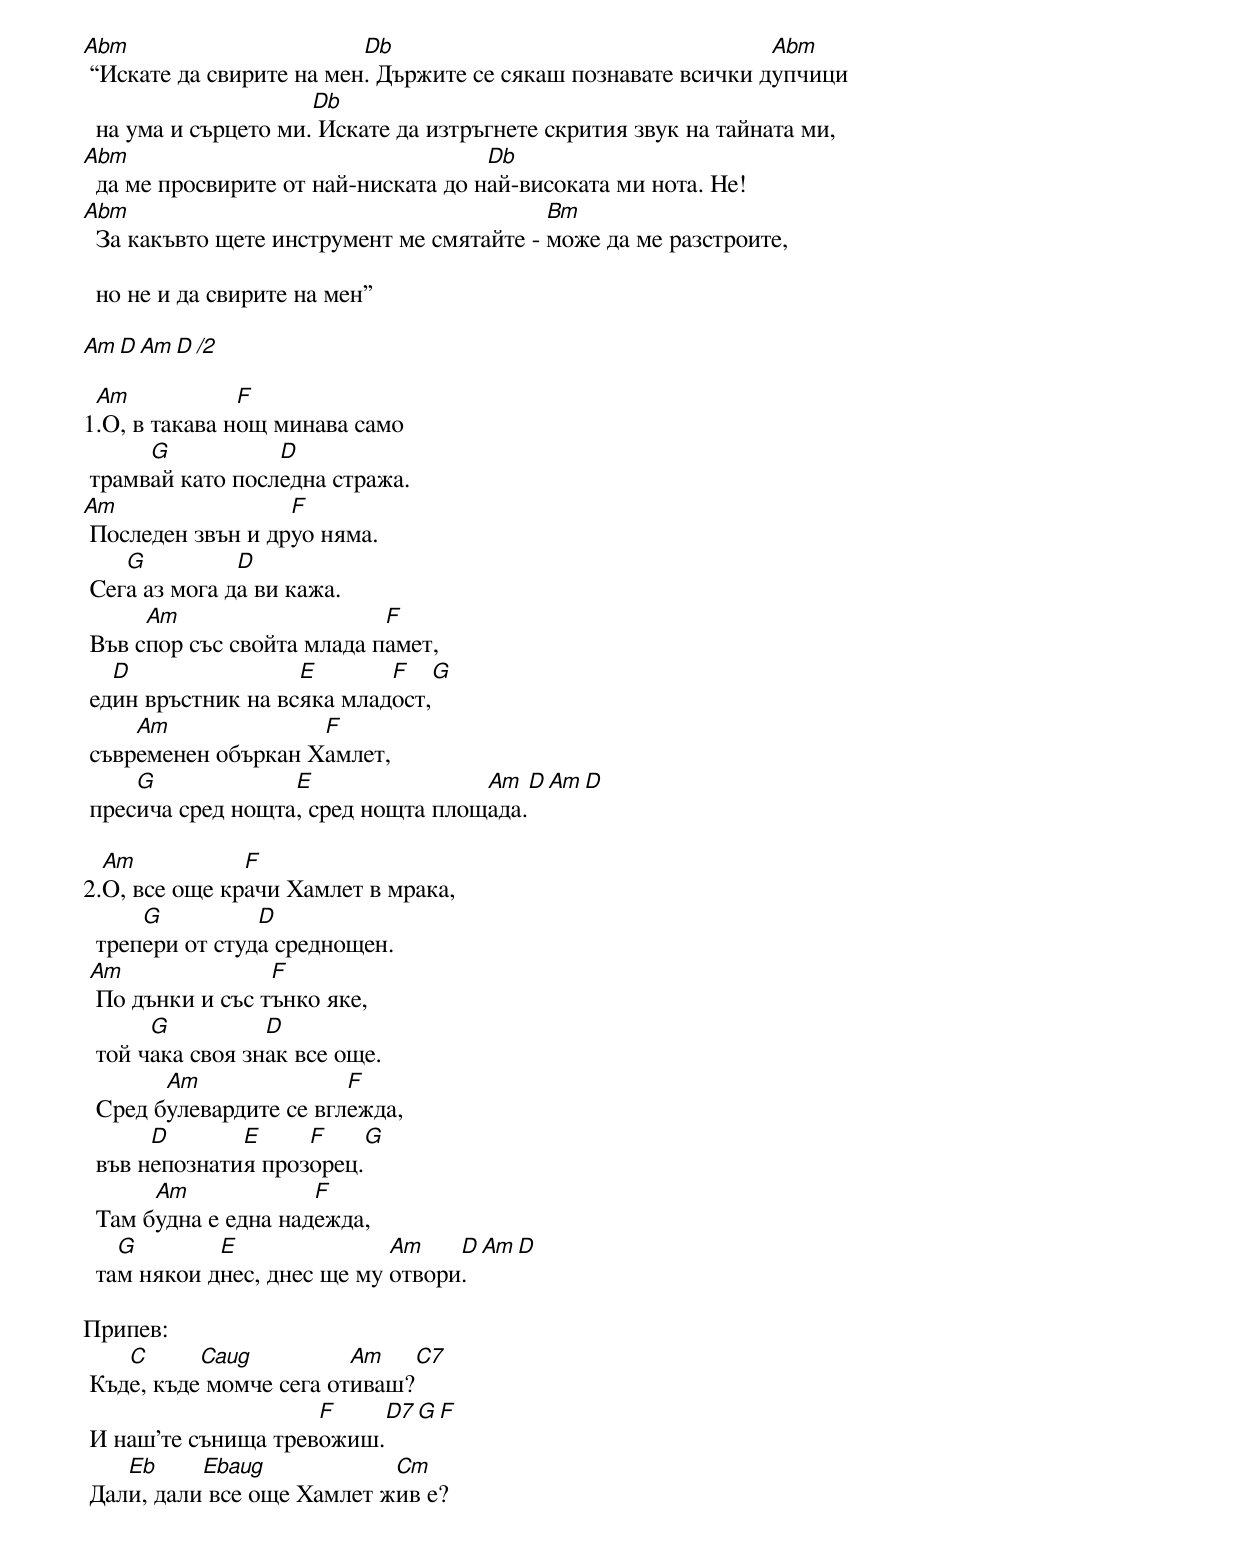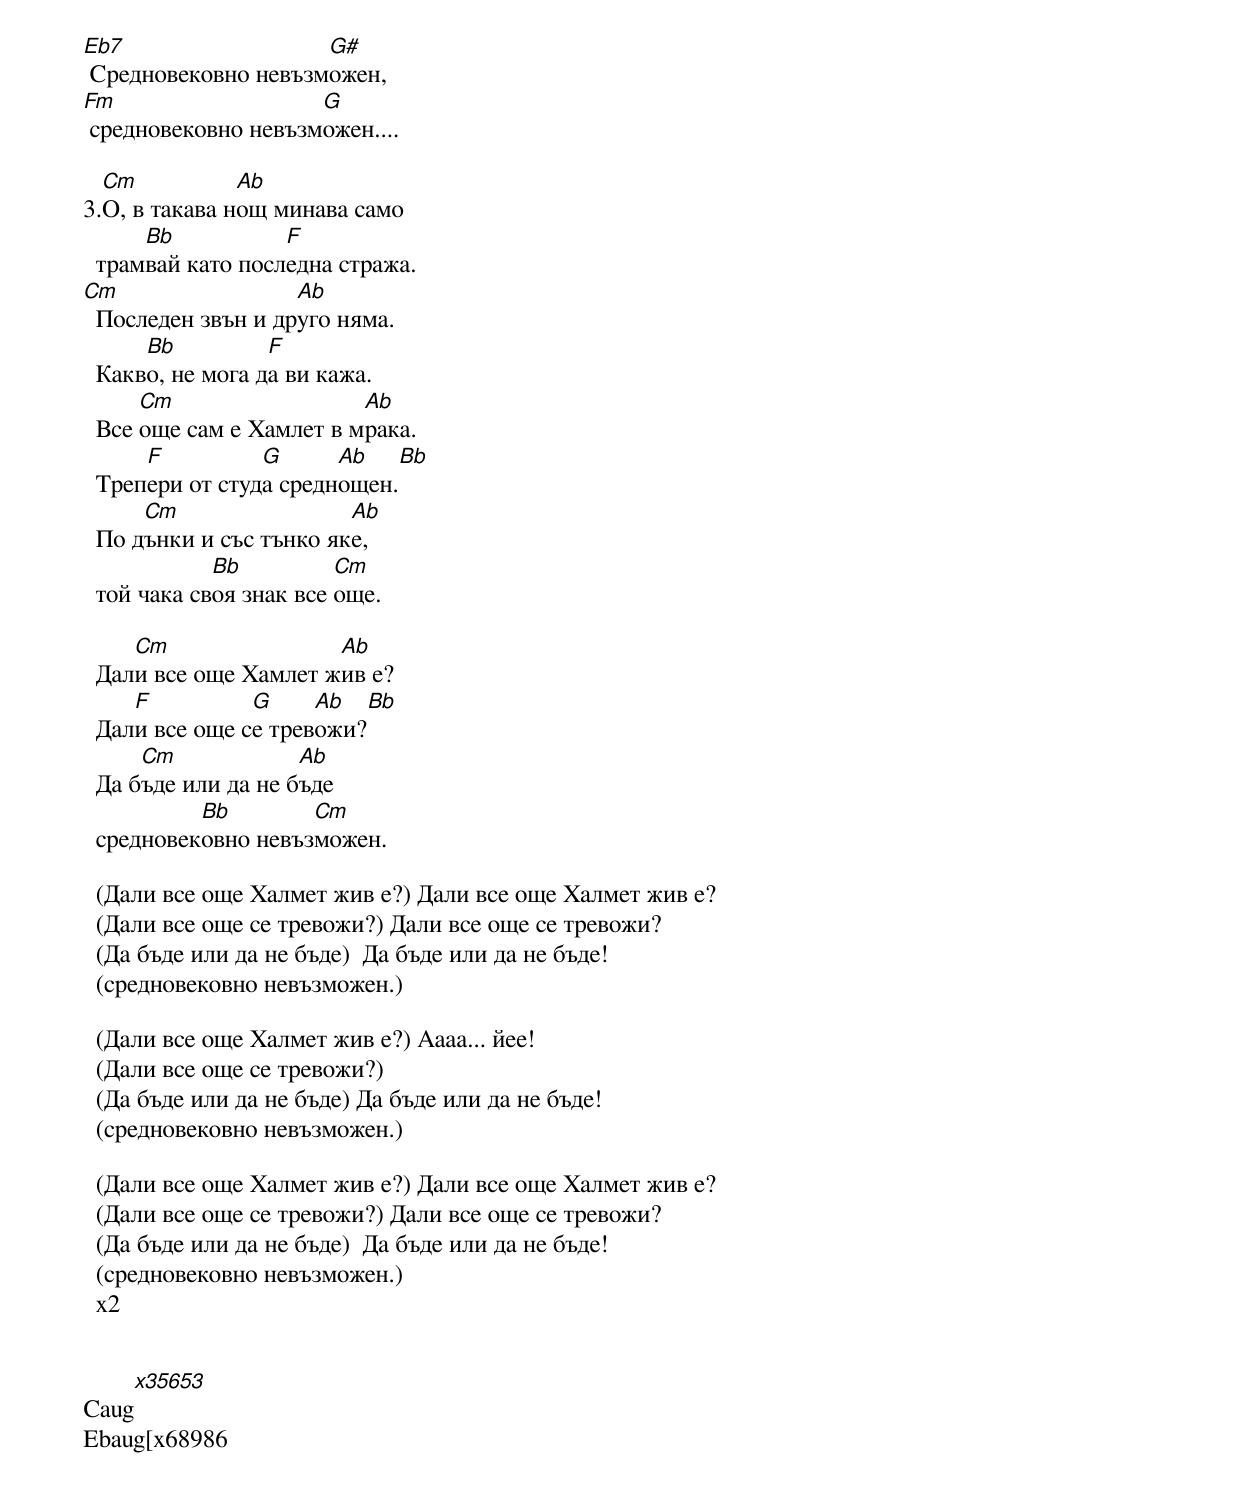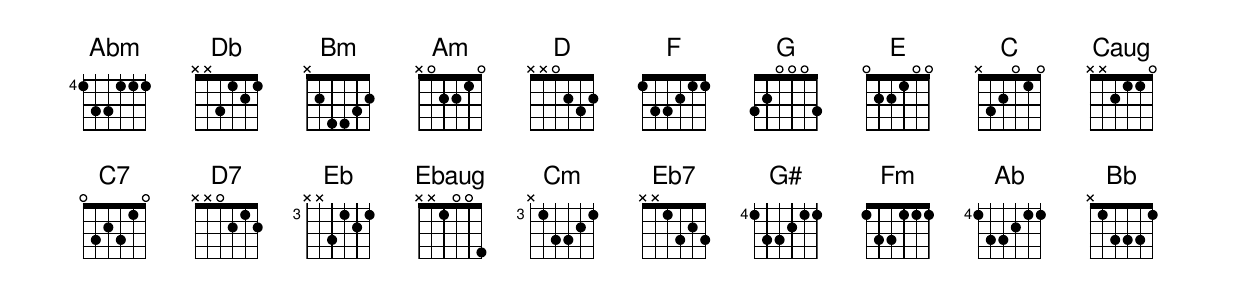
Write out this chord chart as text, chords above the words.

Abm                       Db                                   Abm
 “Искате да свирите на мен. Държите се сякаш познавате всички дупчици
                      Db
  на ума и сърцето ми. Искате да изтръгнете скрития звук на тайната ми,
Abm                                   Db
  да ме просвирите от най-ниската до най-високата ми нота. Не!
Abm                                        Bm
  За какъвто щете инструмент ме смятайте - може да ме разстроите,

  но не и да свирите на мен”

 Am D Am D /2

 Am            F
1.О, в такава нощ минава само
      G           D
 трамвай като последна стража.
Am                 F
 Последен звън и друо няма.
    G          D
 Сега аз мога да ви кажа.
      Am                    F
 Във спор със свойта млада памет,
   D                E       F    G
 един връстник на всяка младост,
     Am              F
 съвременен объркан Хамлет,
     G             E                Am   D   Am  D
 пресича сред нощта, сред нощта площада.

  Am           F
2.О, все още крачи Хамлет в мрака,
      G          D
  трепери от студа среднощен.
 Am               F
  По дънки и със тънко яке,
       G          D
  той чака своя знак все още.
        Am               F
  Сред булевардите се вглежда,
       D       E     F     G
  във непознатия прозорец.
       Am             F
  Там будна е една надежда,
    G        E               Am    D   Am D
  там някои днес, днес ще му отвори.

Припев:
    C      Caug          Am    C7
 Къде, къде момче сега отиваш?
                     F    D7  G  F
 И наш’те сънища тревожиш.
    Eb     Ebaug            Cm
 Дали, дали все още Хамлет жив е?
Eb7                  G#
 Средновековно невъзможен,
Fm                   G
 средновековно невъзможен....

  Cm           Ab
3.О, в такава нощ минава само
      Bb           F
  трамвай като последна стража.
Cm                  Ab
  Последен звън и друго няма.
      Bb          F
  Какво, не мога да ви кажа.
      Cm                  Ab
  Все още сам е Хамлет в мрака.
      F          G      Ab   Bb
  Трепери от студа среднощен.
      Cm                 Ab
  По дънки и със тънко яке,
             Bb          Cm
  той чака своя знак все още.

     Cm                Ab
  Дали все още Хамлет жив е?
     F          G     Ab  Bb
  Дали все още се тревожи?
      Cm             Ab
  Да бъде или да не бъде
           Bb        Cm
  средновековно невъзможен.

  (Дали все още Халмет жив е?) Дали все още Халмет жив е?
  (Дали все още се тревожи?) Дали все още се тревожи?
  (Да бъде или да не бъде)  Да бъде или да не бъде!
  (средновековно невъзможен.)

  (Дали все още Халмет жив е?) Аааа... йее!
  (Дали все още се тревожи?)
  (Да бъде или да не бъде) Да бъде или да не бъде!
  (средновековно невъзможен.)

  (Дали все още Халмет жив е?) Дали все още Халмет жив е?
  (Дали все още се тревожи?) Дали все още се тревожи?
  (Да бъде или да не бъде)  Да бъде или да не бъде!
  (средновековно невъзможен.)
  x2


Caug[x35653]
Ebaug[x68986
